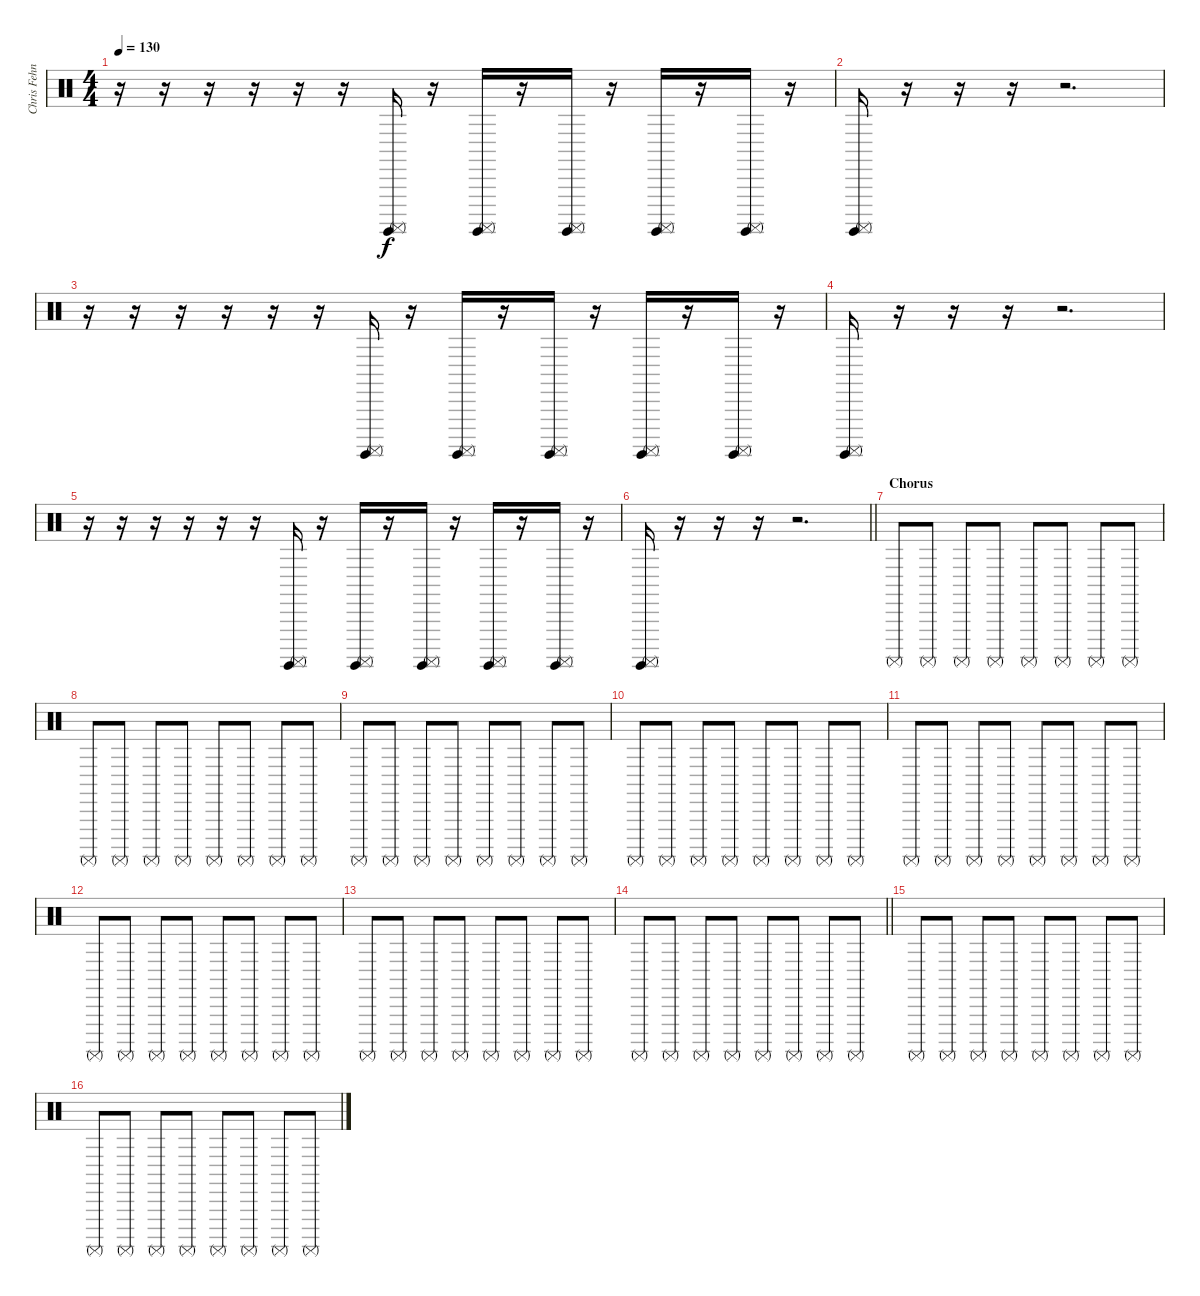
\track ("Chris Fehn" "Chris Fehn") {instrument percussion}
\staff {score}
\articulation defaults
\ts (4 4)
\tempo 130
\clef neutral
\ks c
r.16{dy f} r.16 r.16 r.16 r.16 r.16 ("Surdo (mute)" "Surdo (hit)").16 r.16 ("Surdo (mute)" "Surdo (hit)").16 r.16 ("Surdo (mute)" "Surdo (hit)").16 r.16 ("Surdo (mute)" "Surdo (hit)").16 r.16 ("Surdo (mute)" "Surdo (hit)").16 r.16 |
("Surdo (mute)" "Surdo (hit)").16 r.16 r.16 r.16 r.2{d} |
r.16 r.16 r.16 r.16 r.16 r.16 ("Surdo (mute)" "Surdo (hit)").16 r.16 ("Surdo (mute)" "Surdo (hit)").16 r.16 ("Surdo (mute)" "Surdo (hit)").16 r.16 ("Surdo (mute)" "Surdo (hit)").16 r.16 ("Surdo (mute)" "Surdo (hit)").16 r.16 |
("Surdo (mute)" "Surdo (hit)").16 r.16 r.16 r.16 r.2{d} |
r.16 r.16 r.16 r.16 r.16 r.16 ("Surdo (mute)" "Surdo (hit)").16 r.16 ("Surdo (mute)" "Surdo (hit)").16 r.16 ("Surdo (mute)" "Surdo (hit)").16 r.16 ("Surdo (mute)" "Surdo (hit)").16 r.16 ("Surdo (mute)" "Surdo (hit)").16 r.16 |
\barLineRight lightlight
("Surdo (mute)" "Surdo (hit)").16 r.16 r.16 r.16 r.2{d} |
\section ("" "Chorus")
"Surdo (mute)".8 "Surdo (mute)".8 "Surdo (mute)".8 "Surdo (mute)".8 "Surdo (mute)".8 "Surdo (mute)".8 "Surdo (mute)".8 "Surdo (mute)".8 |
"Surdo (mute)".8 "Surdo (mute)".8 "Surdo (mute)".8 "Surdo (mute)".8 "Surdo (mute)".8 "Surdo (mute)".8 "Surdo (mute)".8 "Surdo (mute)".8 |
"Surdo (mute)".8 "Surdo (mute)".8 "Surdo (mute)".8 "Surdo (mute)".8 "Surdo (mute)".8 "Surdo (mute)".8 "Surdo (mute)".8 "Surdo (mute)".8 |
"Surdo (mute)".8 "Surdo (mute)".8 "Surdo (mute)".8 "Surdo (mute)".8 "Surdo (mute)".8 "Surdo (mute)".8 "Surdo (mute)".8 "Surdo (mute)".8 |
"Surdo (mute)".8 "Surdo (mute)".8 "Surdo (mute)".8 "Surdo (mute)".8 "Surdo (mute)".8 "Surdo (mute)".8 "Surdo (mute)".8 "Surdo (mute)".8 |
"Surdo (mute)".8 "Surdo (mute)".8 "Surdo (mute)".8 "Surdo (mute)".8 "Surdo (mute)".8 "Surdo (mute)".8 "Surdo (mute)".8 "Surdo (mute)".8 |
"Surdo (mute)".8 "Surdo (mute)".8 "Surdo (mute)".8 "Surdo (mute)".8 "Surdo (mute)".8 "Surdo (mute)".8 "Surdo (mute)".8 "Surdo (mute)".8 |
\barLineRight lightlight "Surdo (mute)".8 "Surdo (mute)".8 "Surdo (mute)".8 "Surdo (mute)".8 "Surdo (mute)".8 "Surdo (mute)".8 "Surdo (mute)".8 "Surdo (mute)".8
|
"Surdo (mute)".8 "Surdo (mute)".8 "Surdo (mute)".8 "Surdo (mute)".8 "Surdo (mute)".8 "Surdo (mute)".8 "Surdo (mute)".8 "Surdo (mute)".8 |
"Surdo (mute)".8 "Surdo (mute)".8 "Surdo (mute)".8 "Surdo (mute)".8 "Surdo (mute)".8 "Surdo (mute)".8 "Surdo (mute)".8 "Surdo (mute)".8
